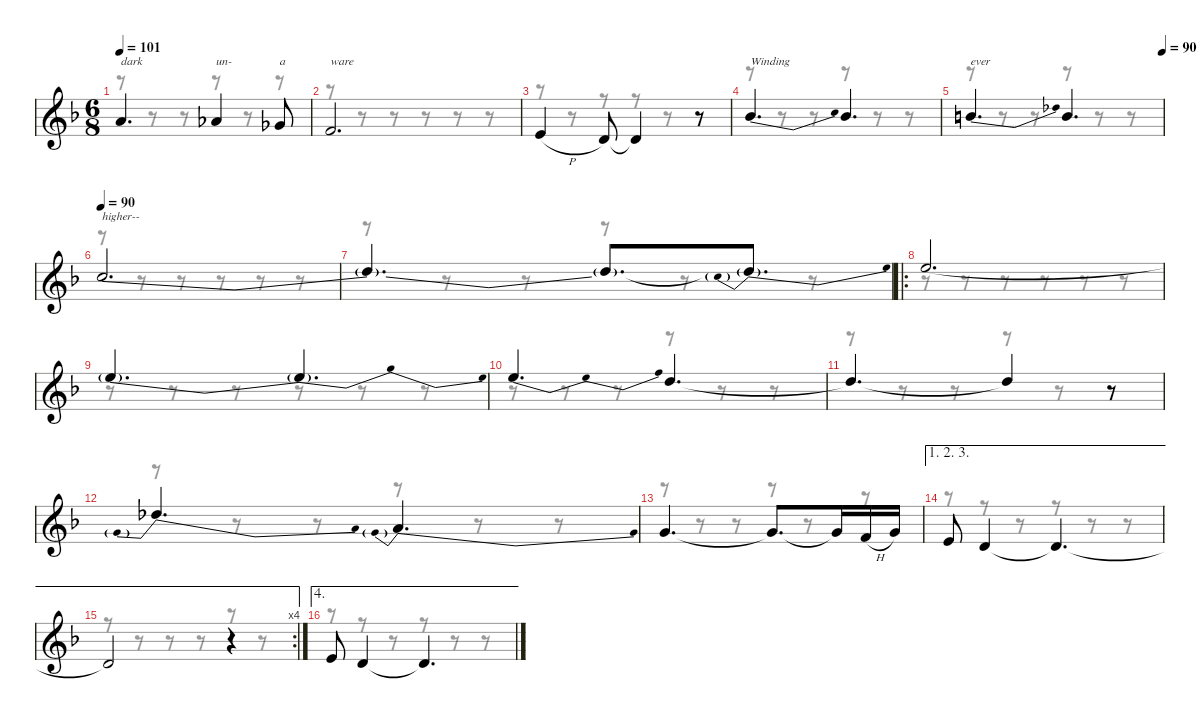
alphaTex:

\defaultSystemsLayout 4
\hideDynamics
\bracketExtendMode nobrackets
\singleTrackTrackNamePolicy hidden
\multiTrackTrackNamePolicy hidden
\otherSystemsTrackNameOrientation horizontal
\track ("M. Akerfeldt (Vocals)" "ob.") {instrument oboe}
\staff {score}
\tuning (E4 A3 F3 D3 A2 D2)
\voice
\ts (6 8)
\tempo 101
\clef g2
\ks dminor
12.2{acc forcenatural}.4{d txt "dark" dy f beam Up} 11.2{acc b}.4{txt "un-" beam Up} 9.2{acc b}.8{txt "a" beam Up} |
8.2{acc forcenatural}.2{d txt "ware" beam Up} |
11.3{h acc forcenatural}.4{beam Up} 9.3{acc forcenatural}.8{beam Up} 9.3{t acc forcenatural}.4{beam Up} r.8{beam Up} |
13.2{be (bend 0 0 15 4) acc b}.4{d txt "Winding" beam Up} 13.2{acc b}.4{d beam Up} |
\tempo (90 1)
14.2{be (bend 0 0 15 4) acc forcenatural}.4{d txt "ever" beam Up} 14.2{acc forcenatural}.4{d beam Up} |
\tempo 90
15.2{be (bend 0 0 60 4) acc forcenatural}.2{d txt "higher--" beam Up} |
15.2{t}.4{d beam Up} 15.2{t}.8{d beam Up} 15.2{be (prebendbend 0 4 30 8) t}.8{d beam Up} |
\ro
12.1{be (hold 0 0 60 0) acc forcenatural}.2{d beam Up} |
12.1{be (bendrelease 0 0 30 2 30 2 60 0) t acc forcenatural}.4{d beam Up} 12.1{be (bendrelease 0 0 30 6 30 6 60 0) t acc forcenatural}.4{d beam Up} |
12.1{be (bendrelease 0 0 45 2 50.0000016 2 39.999998399999996 0) acc forcenatural}.4{d beam Up} 10.1{acc forcenatural}.4{d beam Up} |
10.1{t acc forcenatural}.4{d beam Up} 10.1{t acc forcenatural}.4{beam Up} r.8{beam Up} |
10.2{be (prebendrelease 0 12 50.0000016 4)}.4{d beam Up} 10.2{be (prebendrelease 0 4 45 0)}.4{d beam Up} |
10.2{acc forcenatural}.4{d beam Up} 10.2{t acc forcenatural}.8{d beam Up} 10.2{t acc forcenatural}.16{beam Up} 12.3{h acc forcenatural}.16{beam Up} 14.3{acc forcenatural}.16{beam Up} |
\ae (1 2 3)
11.3{acc forcenatural}.8{beam Up} 9.3{acc forcenatural}.4{beam Up} 9.3{t acc forcenatural}.4{d beam Up} |
\ae (1 2 3)
\rc 4
9.3{t acc forcenatural}.2{beam Up} r.4{beam Up} |
\ae 4
11.3{acc forcenatural}.8{beam Up} 9.3{acc forcenatural}.4{beam Up} 9.3{t acc forcenatural}.4{d beam Up}
\voice
\clef g2
\ottava regular
\simile none
\ks dminor
r.8{dy mf beam Down} r.8{beam Down} r.8{beam Down} r.8{beam Down} r.8{beam Down} r.8{beam Down} |
r.8{beam Down} r.8{beam Down} r.8{beam Down} r.8{beam Down} r.8{beam Down} r.8{beam Down} |
r.8{beam Down} r.8{beam Down} r.8{beam Down} r.8{beam Down} r.8{beam Down} r.8{beam Down} |
r.8{beam Down} r.8{beam Down} r.8{beam Down} r.8{beam Down} r.8{beam Down} r.8{beam Down} |
r.8{beam Down} r.8{beam Down} r.8{beam Down} r.8{beam Down} r.8{beam Down} r.8{beam Down} |
r.8{beam Down} r.8{beam Down} r.8{beam Down} r.8{beam Down} r.8{beam Down} r.8{beam Down} |
r.8{beam Down} r.8{beam Down} r.8{beam Down} r.8{beam Down} r.8{beam Down} r.8{beam Down} |
r.8{beam Down} r.8{beam Down} r.8{beam Down} r.8{beam Down} r.8{beam Down} r.8{beam Down} |
r.8{beam Down} r.8{beam Down} r.8{beam Down} r.8{beam Down} r.8{beam Down} r.8{beam Down} |
r.8{beam Down} r.8{beam Down} r.8{beam Down} r.8{beam Down} r.8{beam Down} r.8{beam Down} |
r.8{beam Down} r.8{beam Down} r.8{beam Down} r.8{beam Down} r.8{beam Down} r.8{beam Down} |
r.8{beam Down} r.8{beam Down} r.8{beam Down} r.8{beam Down} r.8{beam Down} r.8{beam Down} |
r.8{beam Down} r.8{beam Down} r.8{beam Down} r.8{beam Down} r.8{beam Down} r.8{beam Down} |
r.8{beam Down} r.8{beam Down} r.8{beam Down} r.8{beam Down} r.8{beam Down} r.8{beam Down} |
r.8{beam Down} r.8{beam Down} r.8{beam Down} r.8{beam Down} r.8{beam Down} r.8{beam Down} |
r.8{beam Down} r.8{beam Down} r.8{beam Down} r.8{beam Down} r.8{beam Down} r.8{beam Down}
